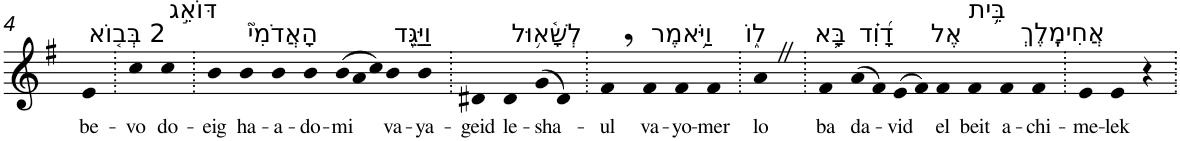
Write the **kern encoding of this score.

**kern	**text
*part1	*part1
*staff1	*staff1
*I"Piano	*
*I'Pno	*
!!LO:PB:g=z
*clefG2	*
*k[f#]	*
*G:	*
=4	=4
!LO:TX:a:t=2 בְּב֤וֹא	!
!	!LO:LY:b
4e	be-
=5.	=5.
!	!LO:LY:b
4cc	-vo
!LO:TX:a:t=דּוֹאֵ֣ג	!
!	!LO:LY:b
4cc	do-
=6.	=6.
!	!LO:LY:b
4b	-eig
!LO:TX:a:t=הָאֲדֹמִי֮	!
!	!LO:LY:b
4b	ha-
!	!LO:LY:b
4b	-a-
!	!LO:LY:b
4b	-do-
*Xtuplet	*
!	!LO:LY:b
(>12b	-mi
12a	.
12cc)	.
!LO:TX:a:t=וַיַּגֵּ֪ד	!
!	!LO:LY:b
4b	va-
!	!LO:LY:b
4b	-ya-
=7.	=7.
!	!LO:LY:b
4d#X	-geid
!LO:TX:a:t=לְשָׁ֫א֥וּל	!
!	!LO:LY:b
4d#	le-
!	!LO:LY:b
(>8g	-sha-
8d#)	.
=8.	=8.
!	!LO:LY:b
4f#,	-ul
!LO:TX:a:t=וַיֹּ֥אמֶר	!
!	!LO:LY:b
4f#	va-
!	!LO:LY:b
4f#	-yo-
!	!LO:LY:b
4f#	-mer
=9.	=9.
!LO:TX:a:t=ל֑וֹ	!
!	!LO:LY:b
4aZ	lo
=10.	=10.
!LO:TX:a:t=בָּ֥א	!
!	!LO:LY:b
4f#	ba
!LO:TX:a:t=דָ֝וִ֗ד	!
!	!LO:LY:b
(>8a	da-
8f#)	.
!	!LO:LY:b
(>8e	-vid
8f#)	.
!LO:TX:a:t=אֶל	!
!	!LO:LY:b
4f#	el
!LO:TX:a:t=בֵּ֥ית	!
!	!LO:LY:b
4f#	beit
!LO:TX:a:t=אֲחִימֶֽלֶךְ	!
!	!LO:LY:b
4f#	a-
!	!LO:LY:b
4f#	-chi-
=11.	=11.
!	!LO:LY:b
4e	-me-
!	!LO:LY:b
4e	-lek
4r	.
=.	=.
*-	*-
